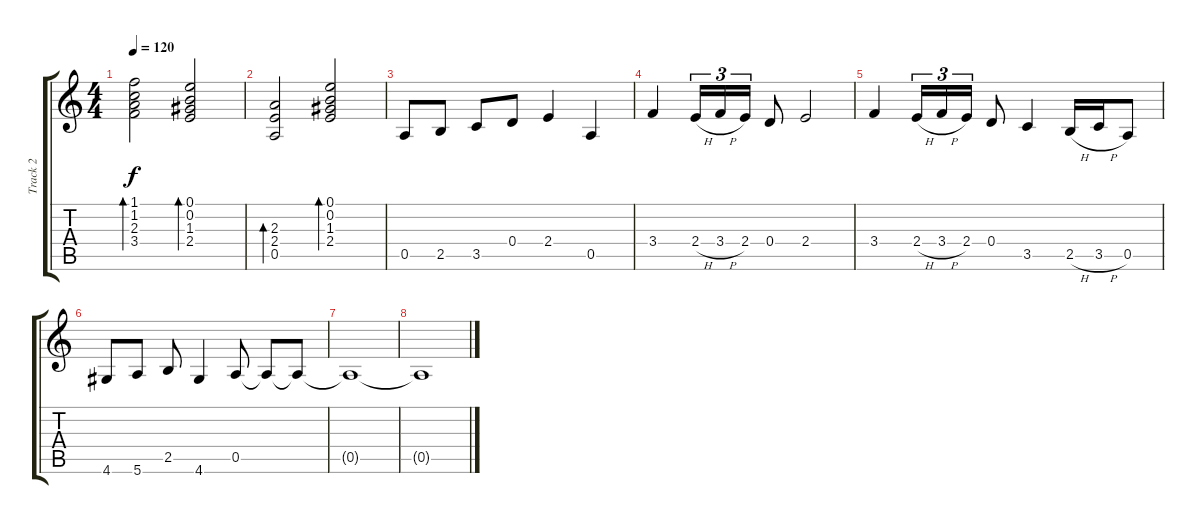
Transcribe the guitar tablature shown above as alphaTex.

\track ("Track 2" "Track 2") {instrument acousticguitarsteel}
\staff {score tabs}
\tuning (E4 B3 G3 D3 A2 E2) {hide}
\ts (4 4)
\tempo 120
\clef g2
\ks c
(1.1 1.2 2.3 3.4).2{bd 240 dy f} (0.1 0.2 1.3 2.4).2{bd 240} |
(2.3 2.4 0.5).2{bd 240} (0.1 0.2 1.3 2.4).2{bd 240} |
0.5.8 2.5.8 3.5.8 0.4.8 2.4.4 0.5.4 |
3.4.4 2.4{h}.16{tu (3 2)} 3.4{h}.16{tu (3 2)} 2.4.16{tu (3 2)} 0.4.8 2.4.2 |
3.4.4 2.4{h}.16{tu (3 2)} 3.4{h}.16{tu (3 2)} 2.4.16{tu (3 2)} 0.4.8 3.5.4 2.5{h}.16 3.5{h}.16 0.5.8 |
4.6.8 5.6.8 2.5.8 4.6.4 0.5.8 0.5{t}.8 0.5{t}.8 |
0.5{t}.1 |
0.5{t}.1
